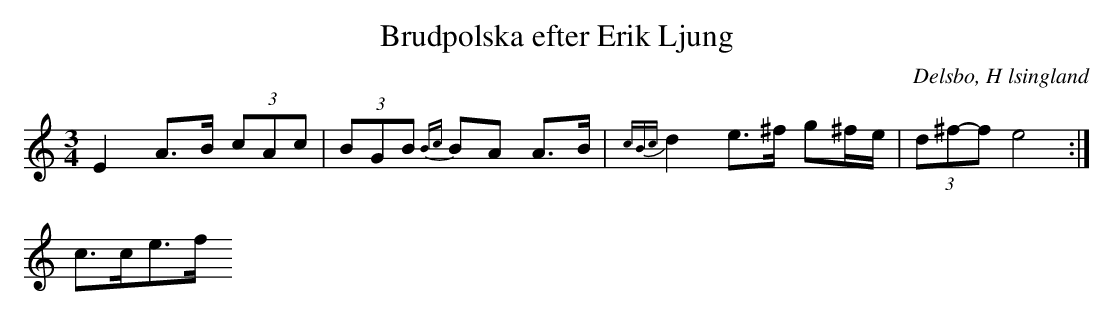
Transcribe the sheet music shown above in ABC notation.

X:1
T: Brudpolska efter Erik Ljung
O: Delsbo, H lsingland
M: 3/4
L: 1/8
K: Am
E2 A>B (3cAc| (3BGB {Bc}BA A>B|{cBc}d2 e>^f g^f/e/|(3d^f-f e4 :|
c>c-e>f
